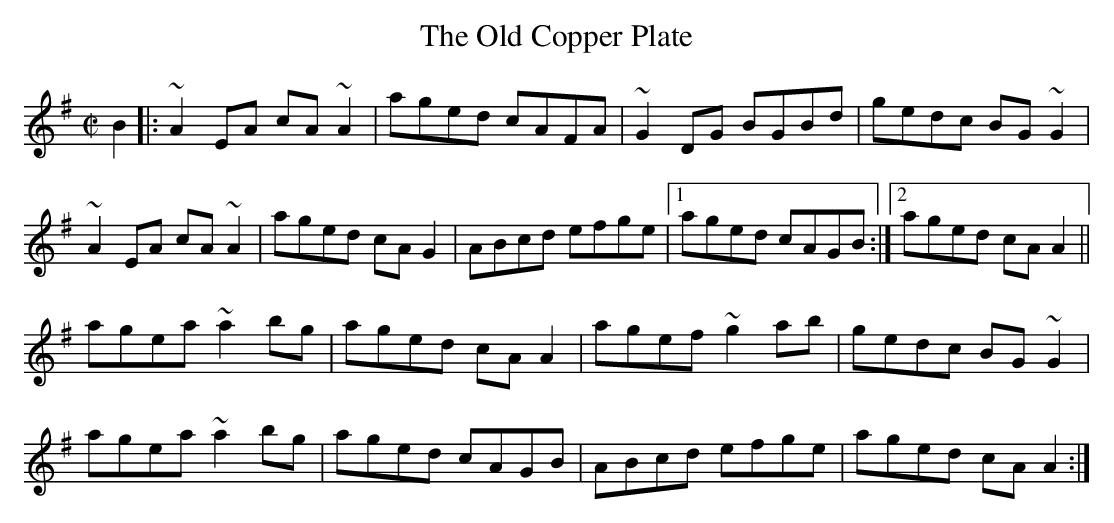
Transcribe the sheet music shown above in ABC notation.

X:1
T:Old Copper Plate, The
E:9
M:C|
K:ADor
B2|:~A2EA cA~A2|aged cAFA|~G2 DG BGBd|gedc BG~G2|
~A2 EA cA~A2|aged cAG2|ABcd efge|1 aged cAGB:|2aged cA A2||
agea ~a2bg|aged cAA2|agef ~g2 ab|gedc BG~G2|
agea ~a2bg|aged cAGB|ABcd efge|aged cA A2:|**
